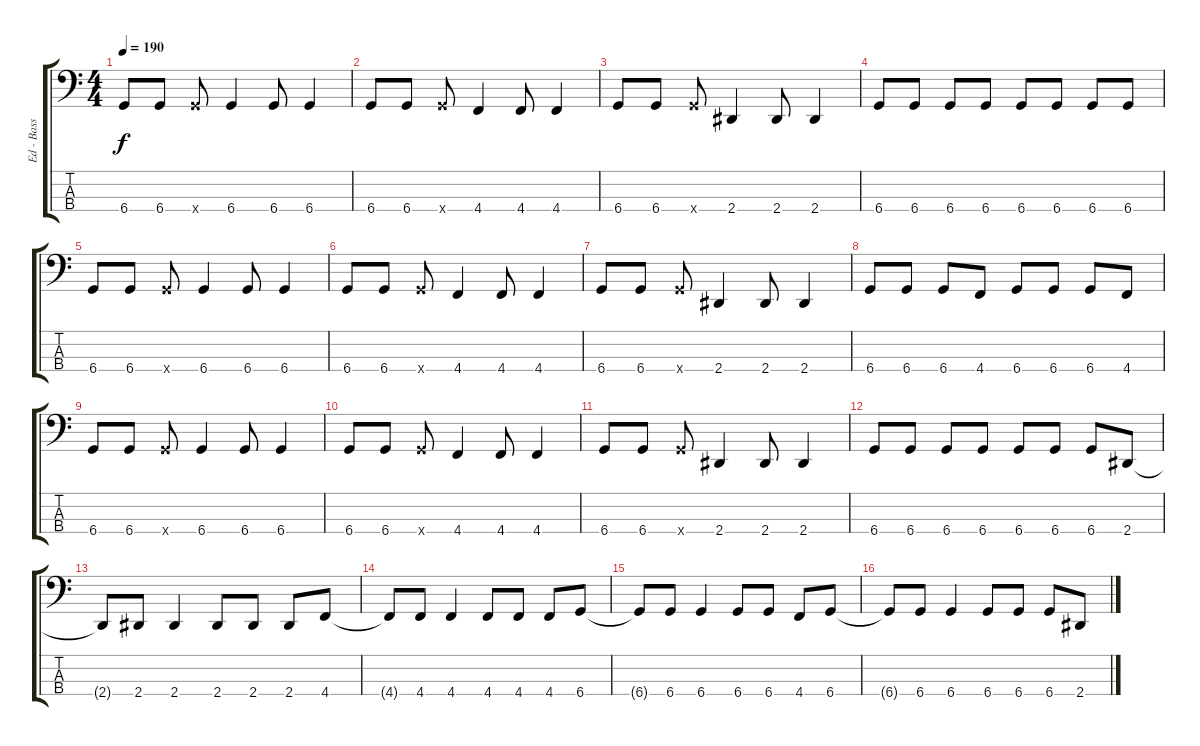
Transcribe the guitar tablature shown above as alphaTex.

\track ("Ed - Bass" "Ed - Bass") {instrument electricbasspick}
\staff {score tabs}
\tuning (Gb2 Db2 Ab1 Db1) {hide}
\ts (4 4)
\tempo 190
\clef f4
\ks c
6.4.8{dy f} 6.4.8 6.4{x}.8 6.4.4 6.4.8 6.4.4 |
6.4.8 6.4.8 6.4{x}.8 4.4.4 4.4.8 4.4.4 |
6.4.8 6.4.8 6.4{x}.8 2.4.4 2.4.8 2.4.4 |
6.4.8 6.4.8 6.4.8 6.4.8 6.4.8 6.4.8 6.4.8 6.4.8 |
6.4.8 6.4.8 6.4{x}.8 6.4.4 6.4.8 6.4.4 |
6.4.8 6.4.8 6.4{x}.8 4.4.4 4.4.8 4.4.4 |
6.4.8 6.4.8 6.4{x}.8 2.4.4 2.4.8 2.4.4 |
6.4.8 6.4.8 6.4.8 4.4.8 6.4.8 6.4.8 6.4.8 4.4.8 |
6.4.8 6.4.8 6.4{x}.8 6.4.4 6.4.8 6.4.4 |
6.4.8 6.4.8 6.4{x}.8 4.4.4 4.4.8 4.4.4 |
6.4.8 6.4.8 6.4{x}.8 2.4.4 2.4.8 2.4.4 |
6.4.8 6.4.8 6.4.8 6.4.8 6.4.8 6.4.8 6.4.8 2.4.8 |
2.4{t}.8 2.4.8 2.4.4 2.4.8 2.4.8 2.4.8 4.4.8 |
4.4{t}.8 4.4.8 4.4.4 4.4.8 4.4.8 4.4.8 6.4.8 |
6.4{t}.8 6.4.8 6.4.4 6.4.8 6.4.8 4.4.8 6.4.8 |
6.4{t}.8 6.4.8 6.4.4 6.4.8 6.4.8 6.4.8 2.4.8
